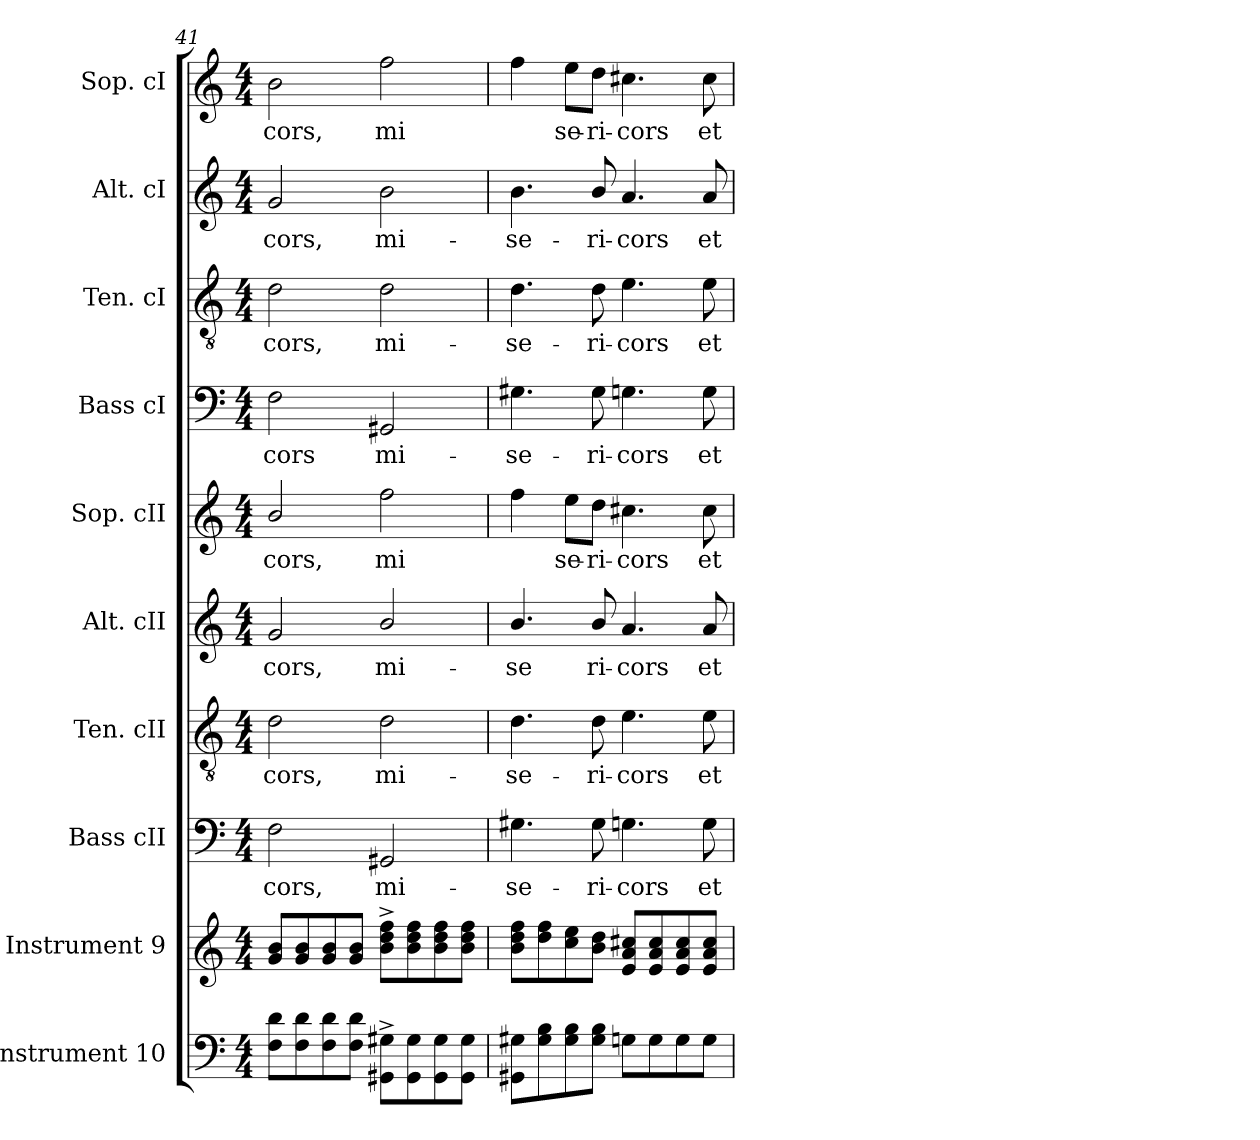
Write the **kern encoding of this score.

**kern	**kern	**kern	**text	**kern	**text	**kern	**text	**kern	**text	**kern	**text	**kern	**text	**kern	**text	**kern	**text
*part10	*part9	*part8	*part8	*part7	*part7	*part6	*part6	*part5	*part5	*part4	*part4	*part3	*part3	*part2	*part2	*part1	*part1
*staff10	*staff9	*staff8	*staff8	*staff7	*staff7	*staff6	*staff6	*staff5	*staff5	*staff4	*staff4	*staff3	*staff3	*staff2	*staff2	*staff1	*staff1
*I"Instrument 10	*I"Instrument 9	*I"Bass cII	*	*I"Ten. cII	*	*I"Alt. cII	*	*I"Sop. cII	*	*I"Bass cI	*	*I"Ten. cI	*	*I"Alt. cI	*	*I"Sop. cI	*
*	*	*I'Bass cII	*	*I'Ten. cII	*	*I'Alt. cII	*	*I'Sop. cII	*	*I'Bass cI	*	*I'Ten. cI	*	*I'Alt. cI	*	*I'Sop. cI	*
*clefF4	*clefG2	*clefF4	*	*clefGv2	*	*clefG2	*	*clefG2	*	*clefF4	*	*clefGv2	*	*clefG2	*	*clefG2	*
*k[]	*k[]	*k[]	*	*k[]	*	*k[]	*	*k[]	*	*k[]	*	*k[]	*	*k[]	*	*k[]	*
*C:	*C:	*C:	*	*C:	*	*C:	*	*C:	*	*C:	*	*C:	*	*C:	*	*C:	*
*M4/4	*M4/4	*M4/4	*	*M4/4	*	*M4/4	*	*M4/4	*	*M4/4	*	*M4/4	*	*M4/4	*	*M4/4	*
=41	=41	=41	=41	=41	=41	=41	=41	=41	=41	=41	=41	=41	=41	=41	=41	=41	=41
!	!	!	!LO:LY:b:rj	!	!LO:LY:b:rj	!	!LO:LY:b:rj	!	!LO:LY:b:rj	!	!LO:LY:b:rj	!	!LO:LY:b:rj	!	!LO:LY:b:rj	!	!LO:LY:b:rj
8d\ 8F\L	8b/ 8g/L	2F\	-cors,	2d\	-cors,	2g/	-cors,	2b/	-cors,	2F\	-cors	2d\	-cors,	2g/	-cors,	2b\	-cors,
8d\ 8F\	8b/ 8g/	.	.	.	.	.	.	.	.	.	.	.	.	.	.	.	.
8d\ 8F\	8b/ 8g/	.	.	.	.	.	.	.	.	.	.	.	.	.	.	.	.
8d\ 8F\J	8b/ 8g/J	.	.	.	.	.	.	.	.	.	.	.	.	.	.	.	.
!	!	!	!LO:LY:b:rj	!	!LO:LY:b:rj	!	!LO:LY:b:rj	!	!LO:LY:b:rj	!	!LO:LY:b:rj	!	!LO:LY:b:rj	!	!LO:LY:b:rj	!	!LO:LY:b:rj
8G#X\^> 8GG#X\^>L	8ff\^> 8dd\^> 8b\^>L	2GG#X/	mi-	2d\	mi-	2b/	mi-	2ff\	mi-	2GG#X/	mi-	2d\	mi-	2b\	mi-	2ff\	mi-
8G#\ 8GG#\	8ff\ 8dd\ 8b\	.	.	.	.	.	.	.	.	.	.	.	.	.	.	.	.
8G#\ 8GG#\	8ff\ 8dd\ 8b\	.	.	.	.	.	.	.	.	.	.	.	.	.	.	.	.
8G#\ 8GG#\J	8ff\ 8dd\ 8b\J	.	.	.	.	.	.	.	.	.	.	.	.	.	.	.	.
!!LO:PB:g=z
=42	=42	=42	=42	=42	=42	=42	=42	=42	=42	=42	=42	=42	=42	=42	=42	=42	=42
!	!	!	!LO:LY:b:rj	!	!LO:LY:b:rj	!	!LO:LY:b:rj	!	!LO:LY:b:rj	!	!LO:LY:b:rj	!	!LO:LY:b:rj	!	!LO:LY:b:rj	!	!LO:LY:b:rj
8G#X\ 8GG#X\L	8ff\ 8dd\ 8b\L	4.G#X\	-se-	4.d\	-se-	4.b/	-se	4ff\	--	4.G#X\	-se-	4.d\	-se-	4.b\	-se-	4ff\	--
8B\ 8G#\	8ff\ 8dd\	.	.	.	.	.	.	.	.	.	.	.	.	.	.	.	.
!	!	!	!	!	!	!	!	!	!LO:LY:b:rj	!	!	!	!	!	!	!	!LO:LY:b:rj
8B\ 8G#\	8ee\ 8cc\	.	.	.	.	.	.	8ee\L	-se-	.	.	.	.	.	.	8ee\L	-se-
!	!	!	!LO:LY:b:rj	!	!LO:LY:b:rj	!	!LO:LY:b:rj	!	!LO:LY:b:rj	!	!LO:LY:b:rj	!	!LO:LY:b:rj	!	!LO:LY:b:rj	!	!LO:LY:b:rj
8B\ 8G#\J	8dd\ 8b\J	8G#\	-ri-	8d\	-ri-	8b/	ri-	8dd\J	-ri-	8G#\	-ri-	8d\	-ri-	8b/	-ri-	8dd\J	-ri-
!	!	!	!LO:LY:b:rj	!	!LO:LY:b:rj	!	!LO:LY:b:rj	!	!LO:LY:b:rj	!	!LO:LY:b:rj	!	!LO:LY:b:rj	!	!LO:LY:b:rj	!	!LO:LY:b:rj
8Gn\L	8cc#X/ 8a/ 8e/L	4.Gn\	-cors	4.e\	-cors	4.a/	-cors	4.cc#X\	-cors	4.Gn\	-cors	4.e\	-cors	4.a/	-cors	4.cc#X\	-cors
8G\	8cc#/ 8a/ 8e/	.	.	.	.	.	.	.	.	.	.	.	.	.	.	.	.
8G\	8cc#/ 8a/ 8e/	.	.	.	.	.	.	.	.	.	.	.	.	.	.	.	.
!	!	!	!LO:LY:b:rj	!	!LO:LY:b:rj	!	!LO:LY:b:rj	!	!LO:LY:b:rj	!	!LO:LY:b:rj	!	!LO:LY:b:rj	!	!LO:LY:b:rj	!	!LO:LY:b:rj
8G\J	8cc#/ 8a/ 8e/J	8G\	et	8e\	et	8a/	et	8cc#\	et	8G\	et	8e\	et	8a/	et	8cc#\	et
=	=	=	=	=	=	=	=	=	=	=	=	=	=	=	=	=	=
*-	*-	*-	*-	*-	*-	*-	*-	*-	*-	*-	*-	*-	*-	*-	*-	*-	*-
